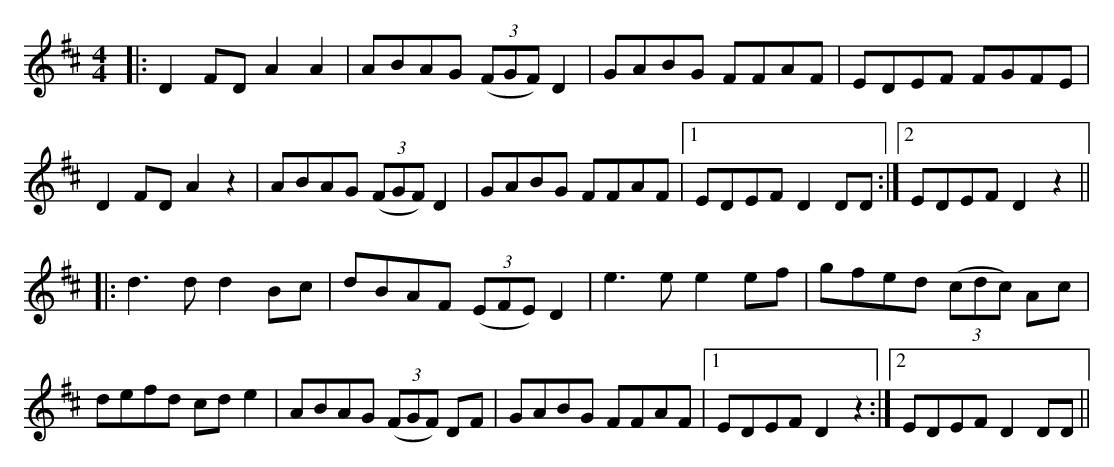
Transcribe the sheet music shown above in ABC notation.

X:1
M:4/4
K:D
|:D2 FD A2 A2|ABAG (3(FGF) D2|GABG FFAF|EDEF FGFE|
D2 FD A2 z2|ABAG (3(FGF) D2|GABG FFAF|1 EDEF D2 DD:|2 EDEF D2 z2||
|:d3 d d2 Bc|dBAF (3(EFE) D2|e3 e e2 ef|gfed (3(cdc) Ac|
defd cd e2|ABAG (3(FGF) DF|GABG FFAF|1 EDEF D2 z2:|2 EDEF D2 DD||
